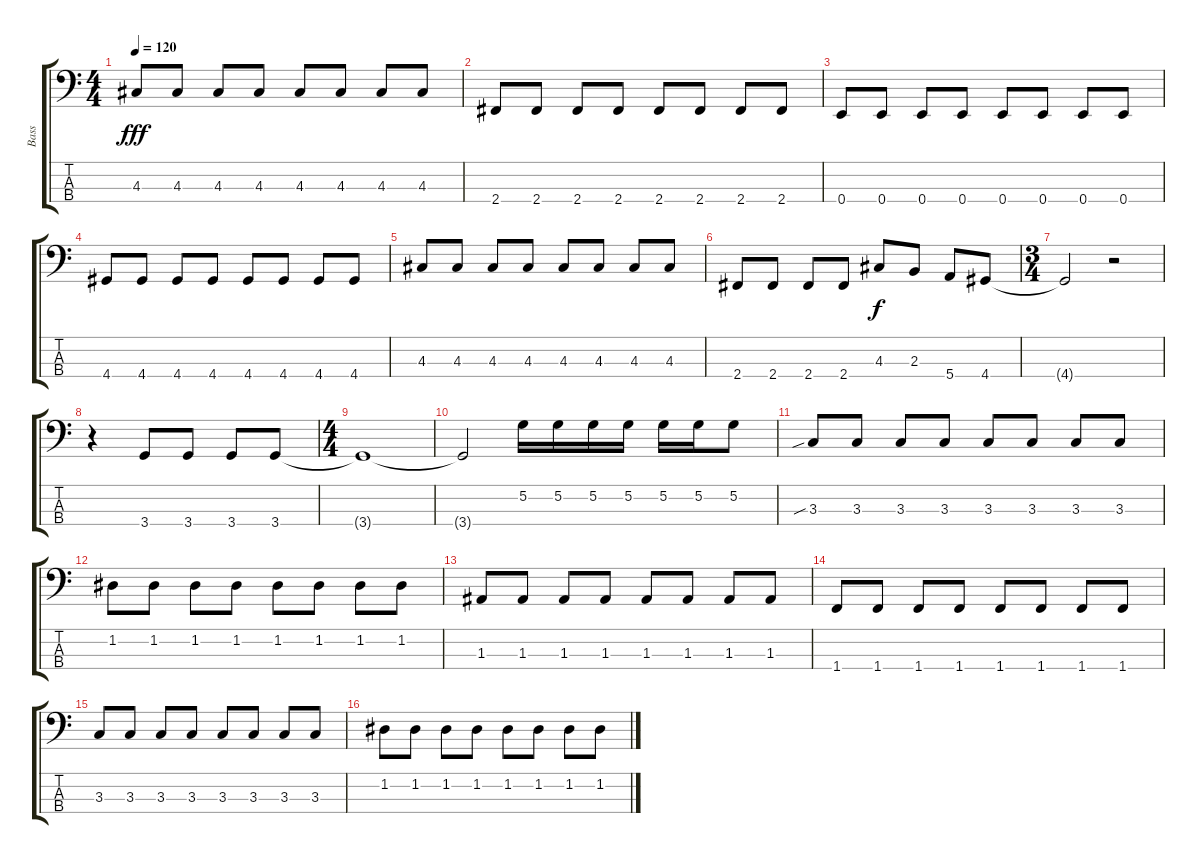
\track ("Bass" "Bass") {instrument electricbasspick}
\staff {score tabs}
\tuning (G2 D2 A1 E1) {hide}
\ts (4 4)
\tempo 120
\clef f4
\ks c
4.3.8{dy fff} 4.3.8 4.3.8 4.3.8 4.3.8 4.3.8 4.3.8 4.3.8 |
2.4.8 2.4.8 2.4.8 2.4.8 2.4.8 2.4.8 2.4.8 2.4.8 |
0.4.8 0.4.8 0.4.8 0.4.8 0.4.8 0.4.8 0.4.8 0.4.8 |
4.4.8 4.4.8 4.4.8 4.4.8 4.4.8 4.4.8 4.4.8 4.4.8 |
4.3.8 4.3.8 4.3.8 4.3.8 4.3.8 4.3.8 4.3.8 4.3.8 |
2.4.8 2.4.8 2.4.8 2.4.8 4.3.8{dy f} 2.3.8 5.4.8 4.4.8 |
\ts (3 4)
4.4{t}.2 r.2 |
r.4 3.4.8 3.4.8 3.4.8 3.4.8 |
\ts (4 4)
3.4{t}.1 |
3.4{t}.2 5.2.16 5.2.16 5.2.16 5.2.16 5.2.16 5.2.16 5.2.8 |
3.3{sib}.8{volume 16} 3.3.8 3.3.8 3.3.8 3.3.8 3.3.8 3.3.8 3.3.8 |
1.2.8 1.2.8 1.2.8 1.2.8 1.2.8 1.2.8 1.2.8 1.2.8 |
1.3.8{volume 16} 1.3.8 1.3.8 1.3.8 1.3.8 1.3.8 1.3.8 1.3.8 |
1.4.8 1.4.8 1.4.8 1.4.8 1.4.8 1.4.8 1.4.8 1.4.8 |
3.3.8{volume 16} 3.3.8 3.3.8 3.3.8 3.3.8 3.3.8 3.3.8 3.3.8 |
1.2.8 1.2.8 1.2.8 1.2.8 1.2.8 1.2.8 1.2.8 1.2.8
